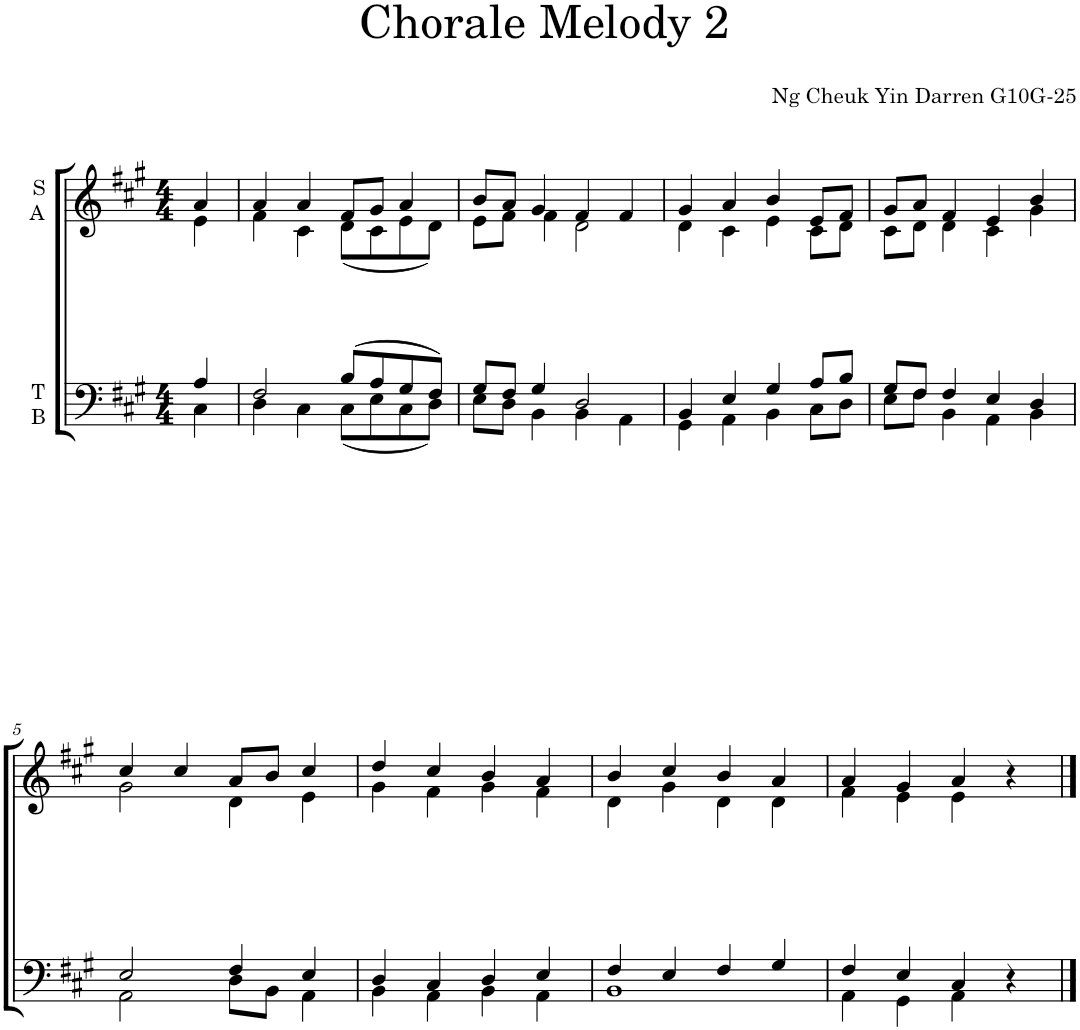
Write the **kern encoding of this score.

**kern	**kern
*part2	*part1
*staff2	*staff1
*I"T B	*I"S A
*clefF4	*clefG2
*k[f#c#g#]	*k[f#c#g#]
*M4/4	*M4/4
=	=
*^	*^
4A/	4C#\	4a/	4e\
=1	=1	=1	=1
2F#/	4D\	4a/	4f#\
.	4C#\	4a/	4c#\
(8B/L	(8C#\L	8f#/L	(8d\L
8A/	8E\	8g#/J	8c#\
8G#/	8C#\	4a/	8e\
8F#/J)	8D\J)	.	8d\J)
=2	=2	=2	=2
8G#/L	8E\L	8b/L	8e\L
8F#/J	8D\J	8a/J	8f#\J
4G#/	4BB\	4g#/	4f#\
2D/	4BB\	4f#/	2d\
.	4AA\	4f#/	.
=3	=3	=3	=3
4BB/	4GG#\	4g#/	4d\
4E/	4AA\	4a/	4c#\
4G#/	4BB\	4b/	4e\
8A/L	8C#\L	8e/L	8c#\L
8B/J	8D\J	8f#/J	8d\J
=4	=4	=4	=4
8G#/L	8E\L	8g#/L	8c#\L
8F#/J	8F#\J	8a/J	8d\J
4F#/	4BB\	4f#/	4d\
4E/	4AA\	4e/	4c#\
4D/	4BB\	4b/	4g#\
!!LO:LB:g=z	!!
=5	=5	=5	=5
2E/	2AA\	4cc#/	2g#\
.	.	4cc#/	.
4F#/	8D\L	8a/L	4d\
.	8BB\J	8b/J	.
4E/	4AA\	4cc#/	4e\
=6	=6	=6	=6
4D/	4BB\	4dd/	4g#\
4C#/	4AA\	4cc#/	4f#\
4D/	4BB\	4b/	4g#\
4E/	4AA\	4a/	4f#\
=7	=7	=7	=7
4F#/	1BB	4b/	4d\
4E/	.	4cc#/	4g#\
4F#/	.	4b/	4d\
4G#/	.	4a/	4d\
=8	=8	=8	=8
4F#/	4AA\	4a/	4f#\
4E/	4GG#\	4g#/	4e\
4C#/	4AA\	4a/	4e\
4ryy	4r	4ryy	4r
*v	*v	*	*
*	*v	*v
==	==
*-	*-
